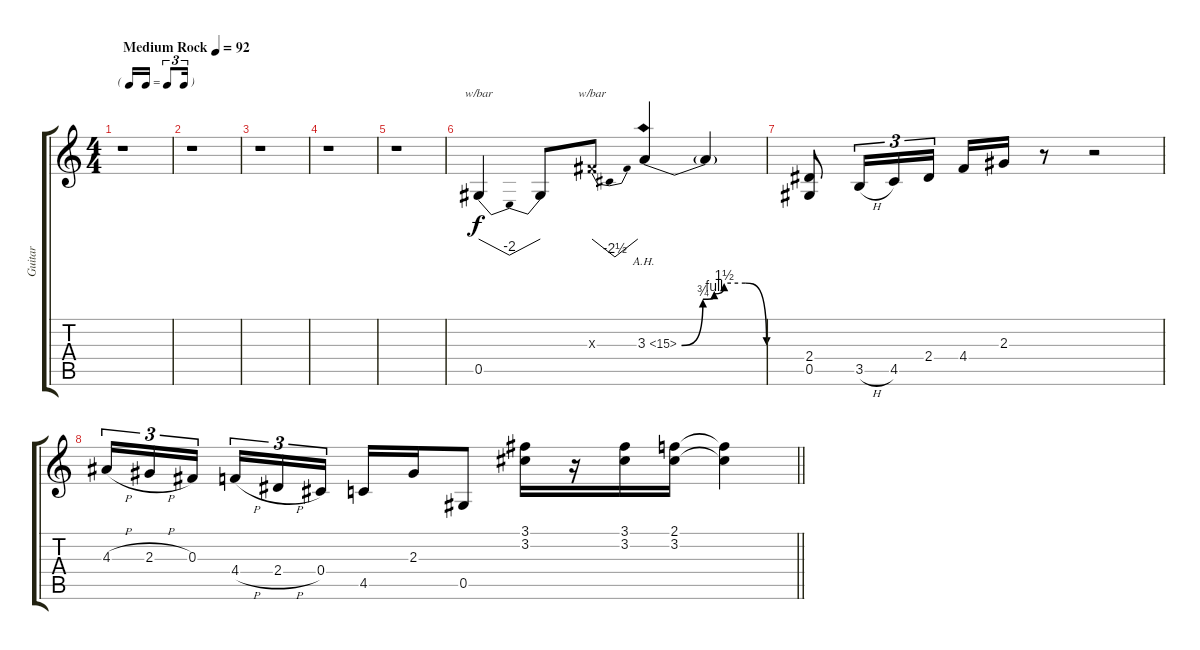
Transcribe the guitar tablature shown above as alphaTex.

\track ("Guitar" "Guitar") {instrument overdrivenguitar}
\staff {score tabs}
\tuning (Eb4 Bb3 Gb3 Db3 Ab2 Eb2) {hide}
\ts (4 4)
\tf triplet16th
\tempo (92 "Medium Rock")
\clef g2
\ks c
r.1{dy f instrument overdrivenguitar} |
r.1 |
r.1 |
r.1 |
r.1 |
0.5.4{tbe (dip default 0 0 30 -8 60 0) volume 14 balance 13} 0.5{t}.8 0.3{x}.8{tbe (dip default 0 0 30 -10 60 0)} 3.3{be (custom 0 0 15 3 23 4 30 6 45 6 60 0) ah 12}.4 3.3{t}.4 |
(2.4 0.5).8 3.5{h}.16{tu (3 2)} 4.5.16{tu (3 2)} 2.4.16{tu (3 2)} 4.4.16 2.3.16 r.8 r.2 |
\barLineRight lightlight
4.3{h}.16{tu (3 2)} 2.3{h}.16{tu (3 2)} 0.3.16{tu (3 2) beam splitsecondary} 4.4{h}.16{tu (3 2)} 2.4{h}.16{tu (3 2)} 0.4.16{tu (3 2)} 4.5.16 2.3.16 0.5.8 (3.1 3.2).16 r.16 (3.1 3.2).16 (2.1 3.2).16 (2.1{t} 3.2{t}).4
